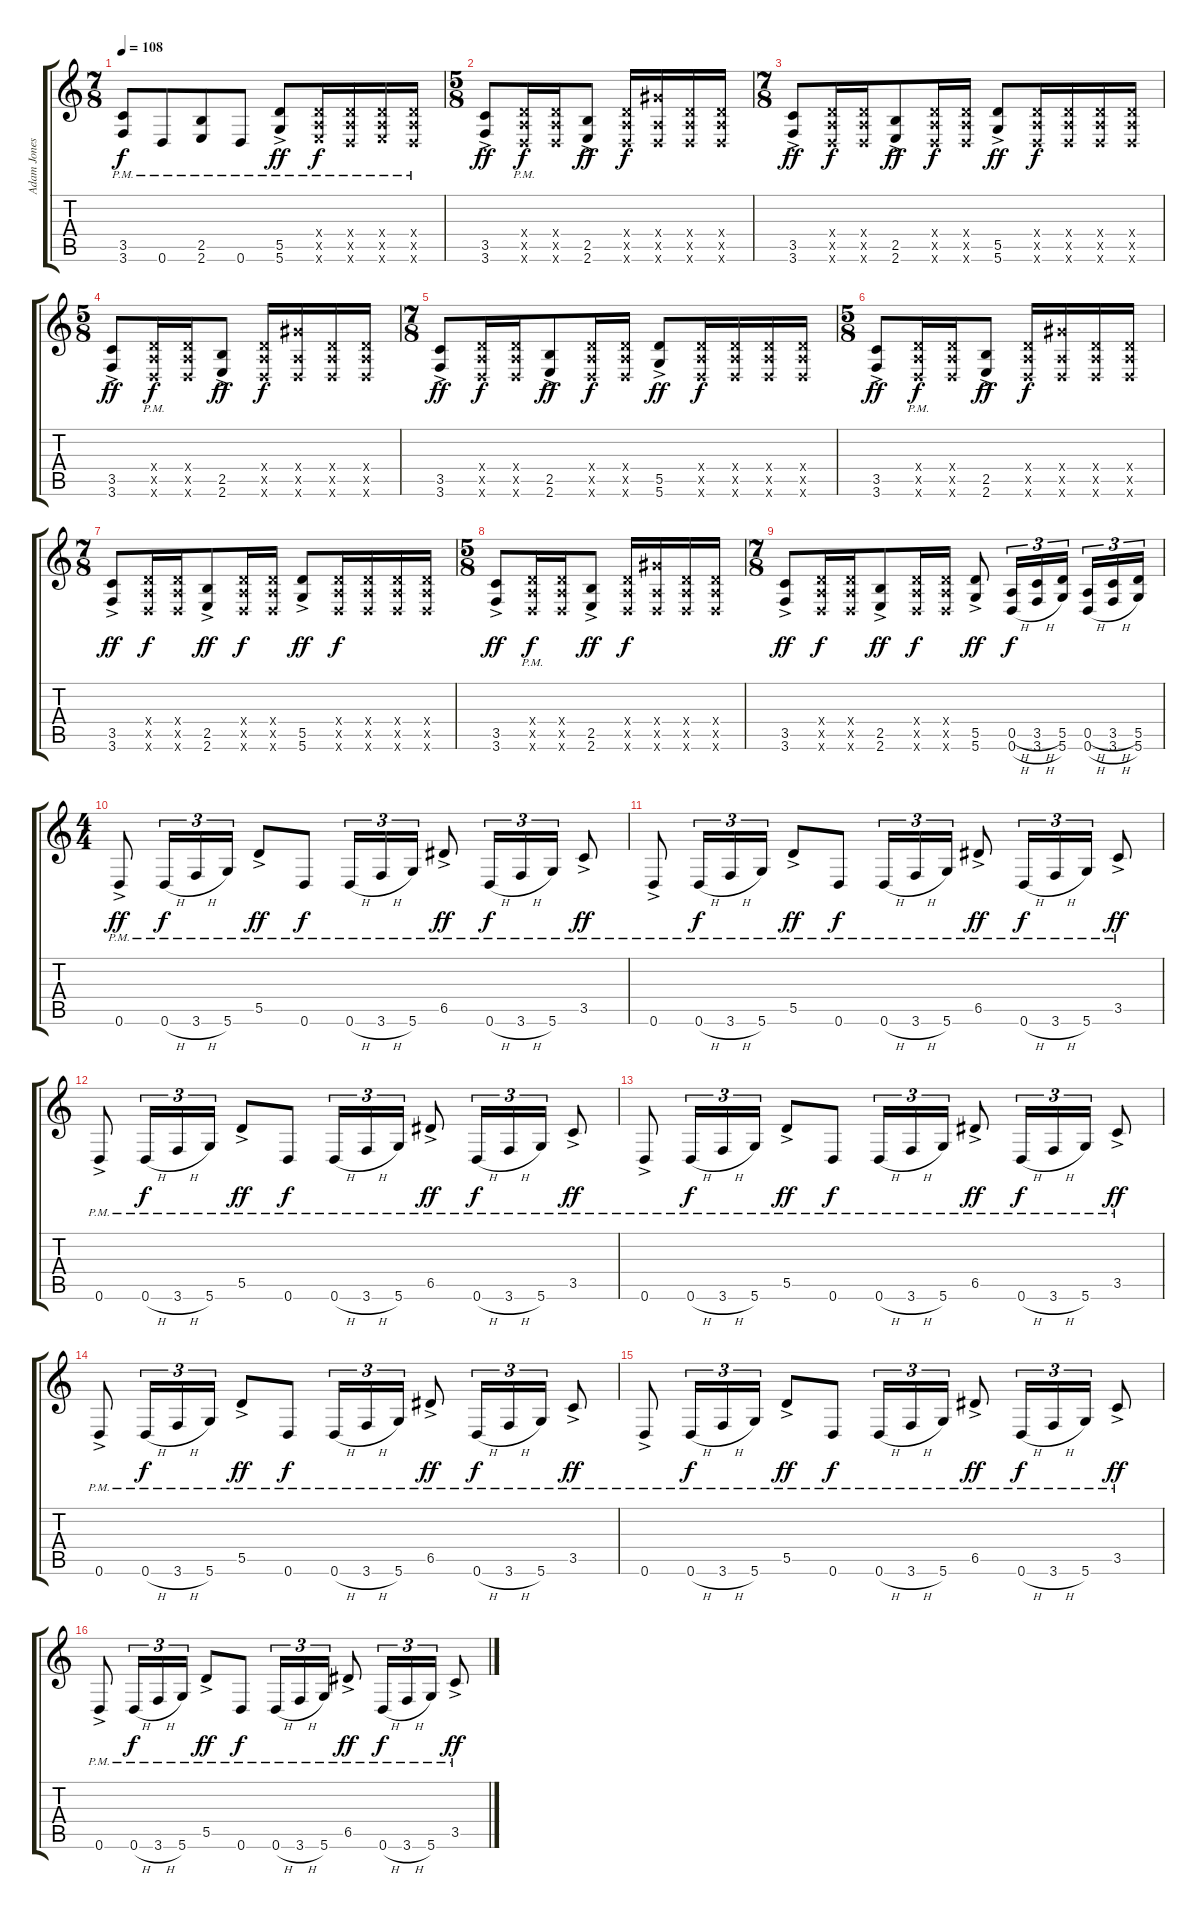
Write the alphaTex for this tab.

\track ("Adam Jones" "Adam Jones") {instrument overdrivenguitar}
\staff {score tabs}
\tuning (E4 B3 G3 D3 A2 D2) {hide}
\ts (7 8)
\tempo 108
\clef g2
\ks c
(3.5{pm} 3.6{pm}).8{dy f} 0.6{pm}.8 (2.5{pm} 2.6{pm}).8 0.6{pm}.8 (5.5{ac pm} 5.6{ac pm}).8{dy ff} (0.4{x} 0.5{x} 2.6{pm x}).16{dy f} (0.4{x} 0.5{x} 0.6{pm x}).16 (0.4{x} 0.5{x} 2.6{pm x}).16 (0.4{x} 0.5{x} 0.6{pm x}).16 |
\ts (5 8)
(3.5{ac} 3.6{ac}).8{dy ff} (0.4{x} 0.5{x} 0.6{pm x}).16{dy f} (0.4{x} 0.5{x} 0.6{x}).16 (2.5{ac} 2.6{ac}).8{dy ff} (0.4{x} 0.5{x} 0.6{x}).16{dy f} (6.4{x} 0.5{x} 0.6{x}).16 (0.4{x} 0.5{x} 0.6{x}).16 (0.4{x} 0.5{x} 0.6{x}).16 |
\ts (7 8)
(3.5{ac} 3.6{ac}).8{dy ff} (0.4{x} 0.5{x} 0.6{x}).16{dy f} (0.4{x} 0.5{x} 0.6{x}).16 (2.5{ac} 2.6{ac}).8{dy ff} (0.4{x} 0.5{x} 0.6{x}).16{dy f} (0.4{x} 0.5{x} 0.6{x}).16 (5.5{ac} 5.6{ac}).8{dy ff} (0.4{x} 0.5{x} 0.6{x}).16{dy f} (0.4{x} 0.5{x} 0.6{x}).16 (0.4{x} 0.5{x} 0.6{x}).16 (0.4{x} 0.5{x} 0.6{x}).16 |
\ts (5 8)
(3.5{ac} 3.6{ac}).8{dy ff} (0.4{x} 0.5{x} 0.6{pm x}).16{dy f} (0.4{x} 0.5{x} 0.6{x}).16 (2.5{ac} 2.6{ac}).8{dy ff} (0.4{x} 0.5{x} 0.6{x}).16{dy f} (6.4{x} 0.5{x} 0.6{x}).16 (0.4{x} 0.5{x} 0.6{x}).16 (0.4{x} 0.5{x} 0.6{x}).16 |
\ts (7 8)
(3.5{ac} 3.6{ac}).8{dy ff} (0.4{x} 0.5{x} 0.6{x}).16{dy f} (0.4{x} 0.5{x} 0.6{x}).16 (2.5{ac} 2.6{ac}).8{dy ff} (0.4{x} 0.5{x} 0.6{x}).16{dy f} (0.4{x} 0.5{x} 0.6{x}).16 (5.5{ac} 5.6{ac}).8{dy ff} (0.4{x} 0.5{x} 0.6{x}).16{dy f} (0.4{x} 0.5{x} 0.6{x}).16 (0.4{x} 0.5{x} 0.6{x}).16 (0.4{x} 0.5{x} 0.6{x}).16 |
\ts (5 8)
(3.5{ac} 3.6{ac}).8{dy ff} (0.4{x} 0.5{x} 0.6{pm x}).16{dy f} (0.4{x} 0.5{x} 0.6{x}).16 (2.5{ac} 2.6{ac}).8{dy ff} (0.4{x} 0.5{x} 0.6{x}).16{dy f} (6.4{x} 0.5{x} 0.6{x}).16 (0.4{x} 0.5{x} 0.6{x}).16 (0.4{x} 0.5{x} 0.6{x}).16 |
\ts (7 8)
(3.5{ac} 3.6{ac}).8{dy ff} (0.4{x} 0.5{x} 0.6{x}).16{dy f} (0.4{x} 0.5{x} 0.6{x}).16 (2.5{ac} 2.6{ac}).8{dy ff} (0.4{x} 0.5{x} 0.6{x}).16{dy f} (0.4{x} 0.5{x} 0.6{x}).16 (5.5{ac} 5.6{ac}).8{dy ff} (0.4{x} 0.5{x} 0.6{x}).16{dy f} (0.4{x} 0.5{x} 0.6{x}).16 (0.4{x} 0.5{x} 0.6{x}).16 (0.4{x} 0.5{x} 0.6{x}).16 |
\ts (5 8)
(3.5{ac} 3.6{ac}).8{dy ff} (0.4{x} 0.5{x} 0.6{pm x}).16{dy f} (0.4{x} 0.5{x} 0.6{x}).16 (2.5{ac} 2.6{ac}).8{dy ff} (0.4{x} 0.5{x} 0.6{x}).16{dy f} (6.4{x} 0.5{x} 0.6{x}).16 (0.4{x} 0.5{x} 0.6{x}).16 (0.4{x} 0.5{x} 0.6{x}).16 |
\ts (7 8)
(3.5{ac} 3.6{ac}).8{dy ff} (0.4{x} 0.5{x} 0.6{x}).16{dy f} (0.4{x} 0.5{x} 0.6{x}).16 (2.5{ac} 2.6{ac}).8{dy ff} (0.4{x} 0.5{x} 0.6{x}).16{dy f} (0.4{x} 0.5{x} 0.6{x}).16 (5.5{ac} 5.6{ac}).8{dy ff} (0.5{h} 0.6{h}).16{tu (3 2) dy f} (3.5{h} 3.6{h}).16{tu (3 2)} (5.5 5.6).16{tu (3 2)} (0.5{h} 0.6{h}).16{tu (3 2)} (3.5{h} 3.6{h}).16{tu (3 2)} (5.5 5.6).16{tu (3 2)} |
\ts (4 4)
0.6{ac pm}.8{dy ff} 0.6{h pm}.16{tu (3 2) dy f} 3.6{h pm}.16{tu (3 2)} 5.6{pm}.16{tu (3 2)} 5.5{ac pm}.8{dy ff} 0.6{pm}.8{dy f} 0.6{h pm}.16{tu (3 2)} 3.6{h pm}.16{tu (3 2)} 5.6{pm}.16{tu (3 2)} 6.5{ac pm}.8{dy ff} 0.6{h pm}.16{tu (3 2) dy f} 3.6{h pm}.16{tu (3 2)} 5.6{pm}.16{tu (3 2)} 3.5{ac pm}.8{dy ff} |
0.6{ac pm}.8 0.6{h pm}.16{tu (3 2) dy f} 3.6{h pm}.16{tu (3 2)} 5.6{pm}.16{tu (3 2)} 5.5{ac pm}.8{dy ff} 0.6{pm}.8{dy f} 0.6{h pm}.16{tu (3 2)} 3.6{h pm}.16{tu (3 2)} 5.6{pm}.16{tu (3 2)} 6.5{ac pm}.8{dy ff} 0.6{h pm}.16{tu (3 2) dy f} 3.6{h pm}.16{tu (3 2)} 5.6{pm}.16{tu (3 2)} 3.5{ac pm}.8{dy ff} |
0.6{ac pm}.8 0.6{h pm}.16{tu (3 2) dy f} 3.6{h pm}.16{tu (3 2)} 5.6{pm}.16{tu (3 2)} 5.5{ac pm}.8{dy ff} 0.6{pm}.8{dy f} 0.6{h pm}.16{tu (3 2)} 3.6{h pm}.16{tu (3 2)} 5.6{pm}.16{tu (3 2)} 6.5{ac pm}.8{dy ff} 0.6{h pm}.16{tu (3 2) dy f} 3.6{h pm}.16{tu (3 2)} 5.6{pm}.16{tu (3 2)} 3.5{ac pm}.8{dy ff} |
0.6{ac pm}.8 0.6{h pm}.16{tu (3 2) dy f} 3.6{h pm}.16{tu (3 2)} 5.6{pm}.16{tu (3 2)} 5.5{ac pm}.8{dy ff} 0.6{pm}.8{dy f} 0.6{h pm}.16{tu (3 2)} 3.6{h pm}.16{tu (3 2)} 5.6{pm}.16{tu (3 2)} 6.5{ac pm}.8{dy ff} 0.6{h pm}.16{tu (3 2) dy f} 3.6{h pm}.16{tu (3 2)} 5.6{pm}.16{tu (3 2)} 3.5{ac pm}.8{dy ff} |
0.6{ac pm}.8 0.6{h pm}.16{tu (3 2) dy f} 3.6{h pm}.16{tu (3 2)} 5.6{pm}.16{tu (3 2)} 5.5{ac pm}.8{dy ff} 0.6{pm}.8{dy f} 0.6{h pm}.16{tu (3 2)} 3.6{h pm}.16{tu (3 2)} 5.6{pm}.16{tu (3 2)} 6.5{ac pm}.8{dy ff} 0.6{h pm}.16{tu (3 2) dy f} 3.6{h pm}.16{tu (3 2)} 5.6{pm}.16{tu (3 2)} 3.5{ac pm}.8{dy ff} |
0.6{ac pm}.8 0.6{h pm}.16{tu (3 2) dy f} 3.6{h pm}.16{tu (3 2)} 5.6{pm}.16{tu (3 2)} 5.5{ac pm}.8{dy ff} 0.6{pm}.8{dy f} 0.6{h pm}.16{tu (3 2)} 3.6{h pm}.16{tu (3 2)} 5.6{pm}.16{tu (3 2)} 6.5{ac pm}.8{dy ff} 0.6{h pm}.16{tu (3 2) dy f} 3.6{h pm}.16{tu (3 2)} 5.6{pm}.16{tu (3 2)} 3.5{ac pm}.8{dy ff} |
0.6{ac pm}.8 0.6{h pm}.16{tu (3 2) dy f} 3.6{h pm}.16{tu (3 2)} 5.6{pm}.16{tu (3 2)} 5.5{ac pm}.8{dy ff} 0.6{pm}.8{dy f} 0.6{h pm}.16{tu (3 2)} 3.6{h pm}.16{tu (3 2)} 5.6{pm}.16{tu (3 2)} 6.5{ac pm}.8{dy ff} 0.6{h pm}.16{tu (3 2) dy f} 3.6{h pm}.16{tu (3 2)} 5.6{pm}.16{tu (3 2)} 3.5{ac pm}.8{dy ff}
